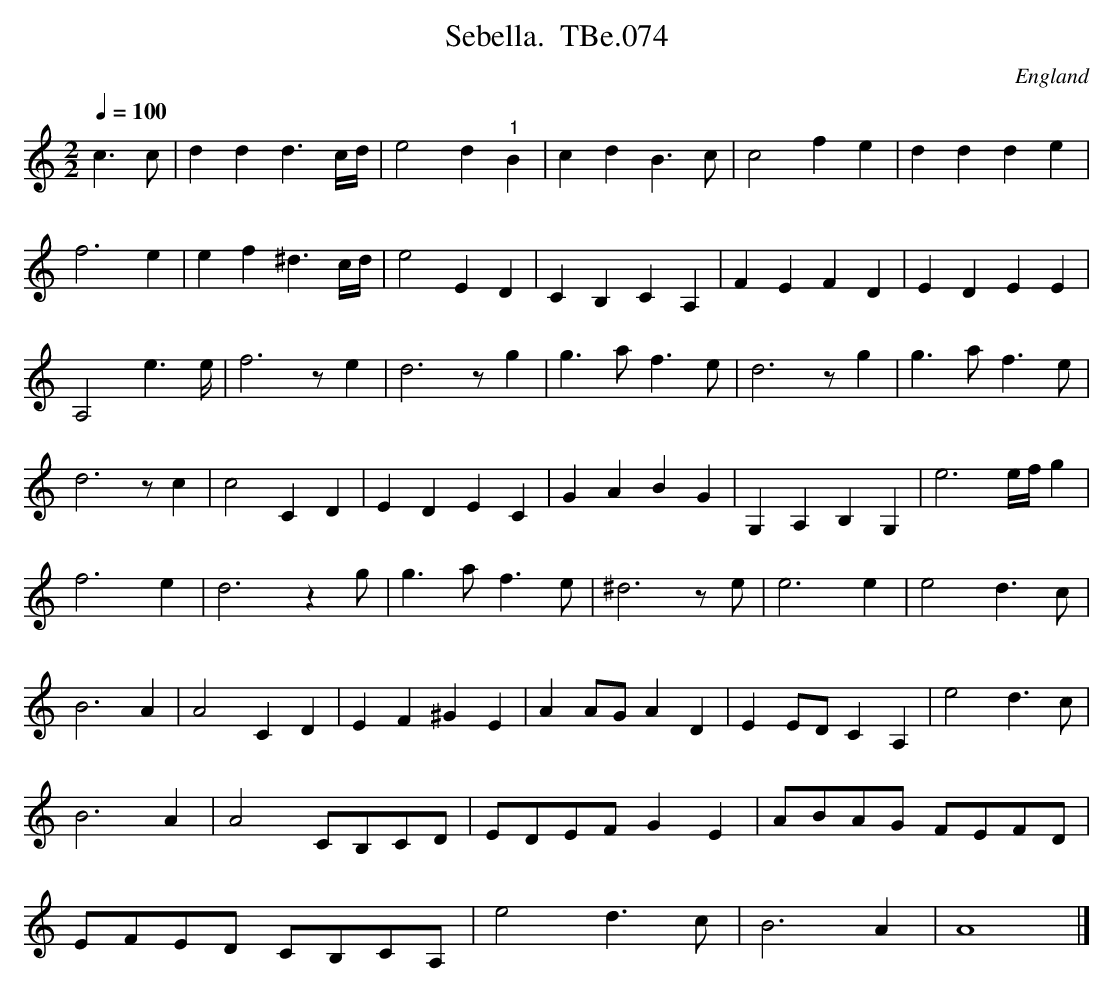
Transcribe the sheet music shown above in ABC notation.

X:1
T:Sebella.  TBe.074
M:2/2
L:1/4
Q:1/4=100
O:England
K:A minor
c>c | ddd>c/2d/4 |e2 d"^1"B | cdB>c | c2 fe | ddde |!
f3 e | ef^d>c/2d/4|e2ED | CB,CA, | FEFD | EDEE | !
A,2 e>e/ | f3 z/ e | d3 z/g | g>a f>e | d3z/g | g>a f>e |!
d3z/c | c2CD | EDEC | GABG | G,A,B,G, | e3 e/4f/4 g |!
f3 e | d3 z g/ |g>a f>e | ^d3z/ e/ |e3e | e2d>c |!
B3A | A2CD | EF^GE | A A/G/AD |E E/D/ CA, | e2 d>c |!
B3A | A2 C/B,/C/D/ | E/D/E/F/ GE | A/B/A/G/ F/E/F/D/ |!
E/F/E/D/ C/B,/C/A,/ | e2 d>c | B3 A | A4 |]
